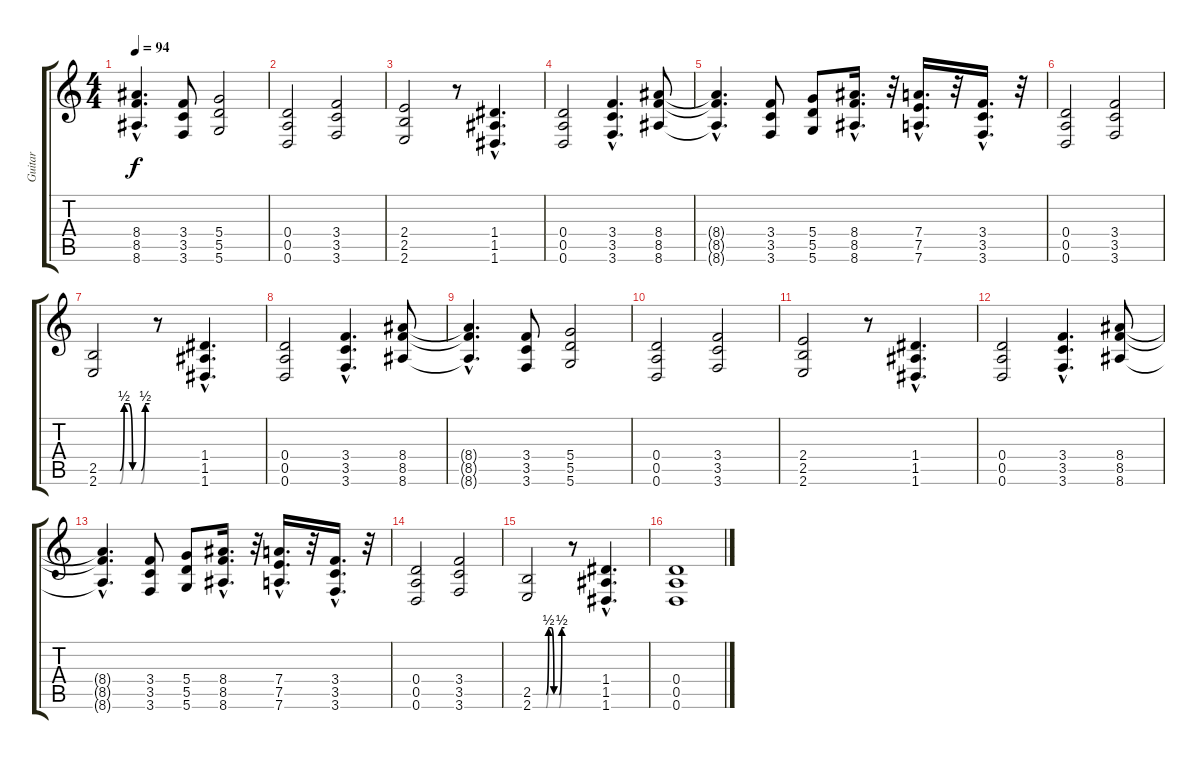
\track ("Guitar" "Guitar") {instrument distortionguitar}
\staff {score tabs}
\tuning (E4 B3 G3 D3 A2 D2) {hide}
\ts (4 4)
\tempo 94
\clef g2
\ks c
(8.4{hac t} 8.5{hac t} 8.6{hac t}).4{d dy f} (3.4 3.5 3.6).8 (5.4 5.5 5.6).2 |
(0.4 0.5 0.6).2 (3.4 3.5 3.6).2 |
(2.4 2.5 2.6).2 r.8 (1.4{hac} 1.5{hac} 1.6{hac}).4{d} |
(0.4 0.5 0.6).2 (3.4{hac} 3.5{hac} 3.6{hac}).4{d} (8.4 8.5 8.6).8 |
(8.4{hac t} 8.5{hac t} 8.6{hac t}).4{d} (3.4 3.5 3.6).8 (5.4 5.5 5.6).8 (8.4{hac} 8.5{hac} 8.6{hac}).16{d} r.32 (7.4{hac} 7.5{hac} 7.6{hac}).16{d} r.32 (3.4{hac} 3.5{hac} 3.6{hac}).16{d} r.32 |
(0.4 0.5 0.6).2 (3.4 3.5 3.6).2 |
(2.5{be (custom 0 0 25 0 30 2 35 2 40 0 50 0 55 2 60 2)} 2.6{be (custom 0 0 25 0 30 2 35 2 40 0 50 0 55 2 60 2)}).2 r.8 (1.4{hac} 1.5{hac} 1.6{hac}).4{d} |
(0.4 0.5 0.6).2 (3.4{hac} 3.5{hac} 3.6{hac}).4{d} (8.4 8.5 8.6).8 |
(8.4{hac t} 8.5{hac t} 8.6{hac t}).4{d} (3.4 3.5 3.6).8 (5.4 5.5 5.6).2 |
(0.4 0.5 0.6).2 (3.4 3.5 3.6).2 |
(2.4 2.5 2.6).2 r.8 (1.4{hac} 1.5{hac} 1.6{hac}).4{d} |
(0.4 0.5 0.6).2 (3.4{hac} 3.5{hac} 3.6{hac}).4{d} (8.4 8.5 8.6).8 |
(8.4{hac t} 8.5{hac t} 8.6{hac t}).4{d} (3.4 3.5 3.6).8 (5.4 5.5 5.6).8 (8.4{hac} 8.5{hac} 8.6{hac}).16{d} r.32 (7.4{hac} 7.5{hac} 7.6{hac}).16{d} r.32 (3.4{hac} 3.5{hac} 3.6{hac}).16{d} r.32 |
(0.4 0.5 0.6).2 (3.4 3.5 3.6).2 |
(2.5{be (custom 0 0 25 0 30 2 35 2 40 0 50 0 55 2 60 2)} 2.6{be (custom 0 0 25 0 30 2 35 2 40 0 50 0 55 2 60 2)}).2 r.8 (1.4{hac} 1.5{hac} 1.6{hac}).4{d} |
(0.4 0.5 0.6).1
